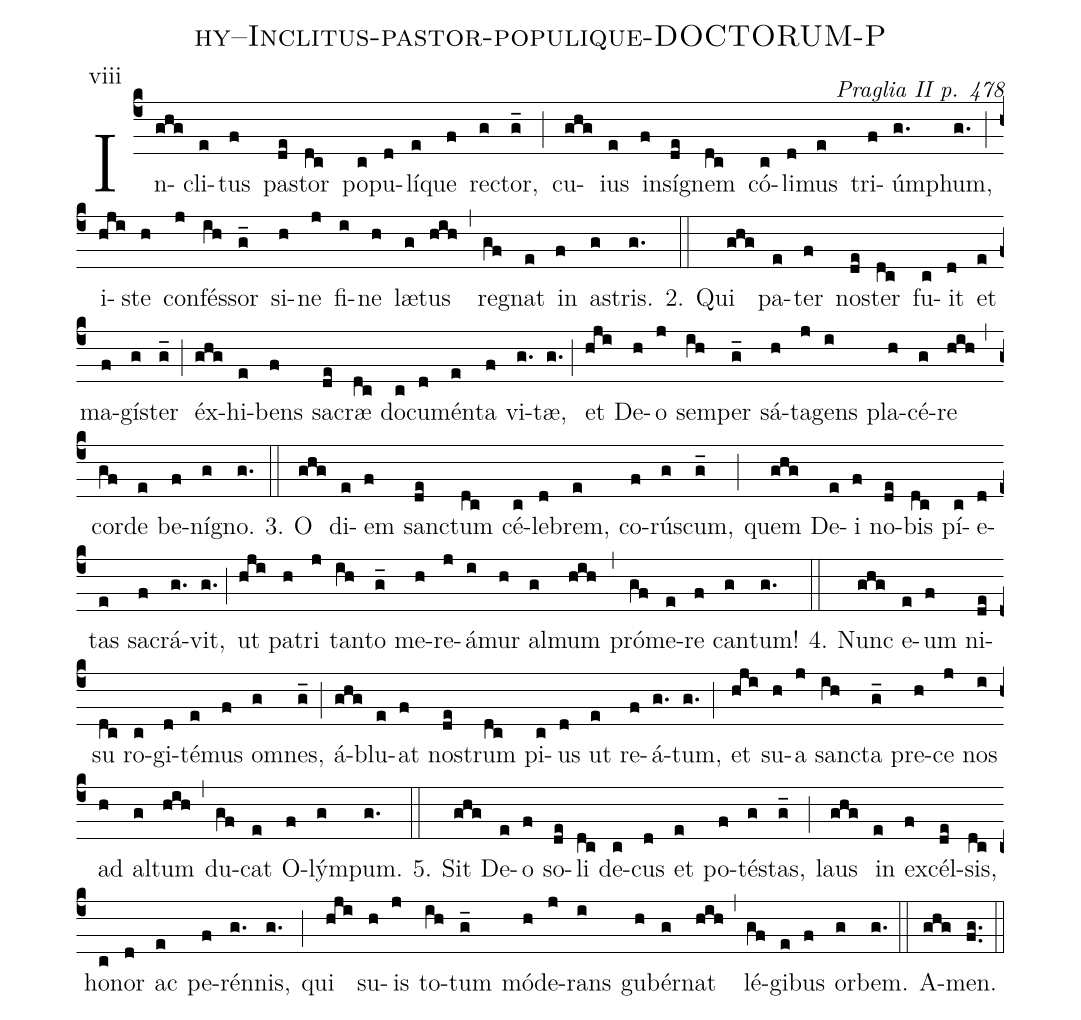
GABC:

name: hy--Inclitus-pastor-populique-DOCTORUM-P;
commentary: Praglia II p. 478;
annotation: viii;
%%
(c4) In(ghg)cli(e)tus(f) pa(de)stor(dc) po(c)pu(d)lí(e)que(f) re(g)ctor,(g_) (;)
cu(ghg)ius(e) in(f)sí(de)gnem(dc) có(c)li(d)mus(e) tri(f)úm(g.)phum,(g.) (;)
i(hji)ste(h) con(j)fés(ih)sor(g_) si(h)ne(j) fi(i)ne(h) læ(g)tus(hih) (,)
re(gf)gnat(e) in(f) a(g)stris.(g.)
2.(::)
Qui(ghg) pa(e)ter(f) no(de)ster(dc) fu(c)it(d) et(e) ma(f)gí(g)ster(g_) (;)
éx(ghg)hi(e)bens(f) sa(de)cræ(dc) do(c)cu(d)mén(e)ta(f) vi(g.)tæ,(g.) (;)
et(hji) De(h)o(j) sem(ih)per(g_) sá(h)ta(j)gens(i) pla(h)cé(g)re(hih) (,)
cor(gf)de(e) be(f)ní(g)gno.(g.)
3.(::)
O(ghg) di(e)em(f) san(de)ctum(dc) cé(c)le(d)brem,(e) co(f)rú(g)scum,(g_) (;)
quem(ghg) De(e)i(f) no(de)bis(dc) pí(c)e(d)tas(e) sa(f)crá(g.)vit,(g.) (;)
ut(hji) pa(h)tri(j) tan(ih)to(g_) me(h)re(j)á(i)mur(h) al(g)mum(hih) (,)
pró(gf)me(e)re(f) can(g)tum!(g.)
4.(::)
Nunc(ghg) e(e)um(f) ni(de)su(dc) ro(c)gi(d)té(e)mus(f) om(g)nes,(g_) (;)
á(ghg)blu(e)at(f) no(de)strum(dc) pi(c)us(d) ut(e) re(f)á(g.)tum,(g.) (;)
et(hji) su(h)a(j) san(ih)cta(g_) pre(h)ce(j) nos(i) ad(h) al(g)tum(hih) (,)
du(gf)cat(e) O(f)lým(g)pum.(g.)
5.(::)
Sit(ghg) De(e)o(f) so(de)li(dc) de(c)cus(d) et(e) po(f)té(g)stas,(g_) (;)
laus(ghg) in(e) ex(f)cél(de)sis,(dc) ho(c)nor(d) ac(e) pe(f)rén(g.)nis,(g.) (;)
qui(hji) su(h)is(j) to(ih)tum(g_) mó(h)de(j)rans(i) gu(h)bér(g)nat(hih) (,)
lé(gf)gi(e)bus(f) or(g)bem.(g.) (::)
A(ghg)men.(fg..) (::)
